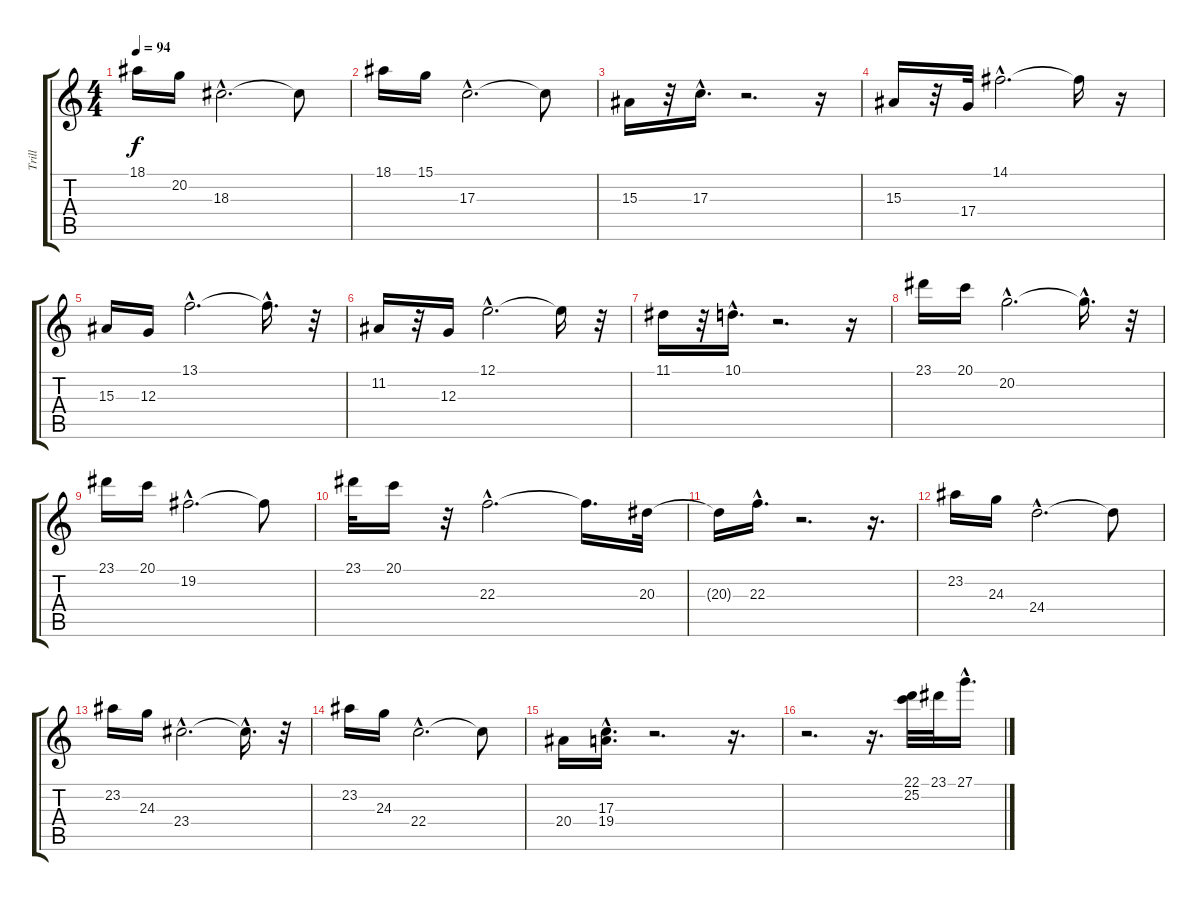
\track ("Trill" "Trill") {instrument ocarina}
\staff {score tabs}
\tuning (E4 B3 G3 D3 A2 E2) {hide}
\ts (4 4)
\tempo 94
\clef g2
\ks c
18.1.16{dy f} 20.2.16 18.3{hac}.2{d} 18.3{t}.8 |
18.1.16 15.1.16 17.3{hac}.2{d} 17.3{t}.8 |
15.3.16 r.32 17.3{hac}.16{d} r.2{d} r.16 |
15.3.16 r.32 17.4.32 14.1{hac}.2{d} 14.1{t}.16 r.16 |
15.3.16 12.3.16 13.1{hac}.2{d} 13.1{hac t}.16{d} r.32 |
11.2.16 r.32 12.3.16 12.1{hac}.2{d} 12.1{t}.16 r.32 |
11.1.16 r.32 10.1{hac}.16{d} r.2{d} r.16 |
23.1.16 20.1.16 20.2{hac}.2{d} 20.2{hac t}.16{d} r.32 |
23.1.16 20.1.16 19.2{hac}.2{d} 19.2{t}.8 |
23.1.32 20.1.16 r.32 22.3{hac}.2{d} 22.3{t}.16{d} 20.3.32 |
20.3{t}.16 22.3{hac}.16{d} r.2{d} r.16{d} |
23.2.16 24.3.16 24.4{hac}.2{d} 24.4{t}.8 |
23.2.16 24.3.16 23.4{hac}.2{d} 23.4{hac t}.16{d} r.32 |
23.2.16 24.3.16 22.4{hac}.2{d} 22.4{t}.8 |
20.4.16 (17.3{hac} 19.4).16{d} r.2{d} r.16{d} |
r.2{d} r.16{d} (22.1 25.2).32 23.1.32 27.1{hac}.16{d}
